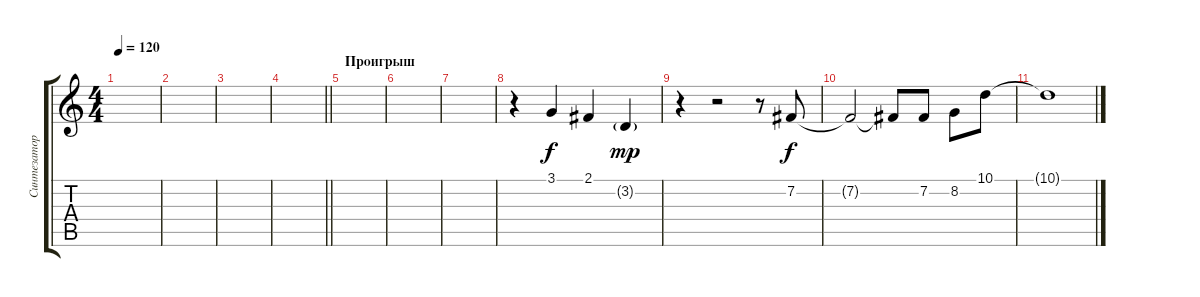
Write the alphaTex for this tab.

\track ("Синтезатор" "Синтезатор") {instrument musicbox}
\staff {score tabs}
\tuning (E4 B3 G3 D3 A2 E2) {hide}
\ts (4 4)
\tempo 120
\clef g2
\ks c
|
|
|
\barLineRight lightlight
|
\section ("" "Проигрыш")
|
|
|
r.4 3.1.4 2.1.4 3.2{g}.4{dy mp} |
r.4 r.2 r.8 7.2.8{dy f} |
7.2{t}.2 7.2{t}.8 7.2.8 8.2.8 10.1.8 |
10.1{t}.1
